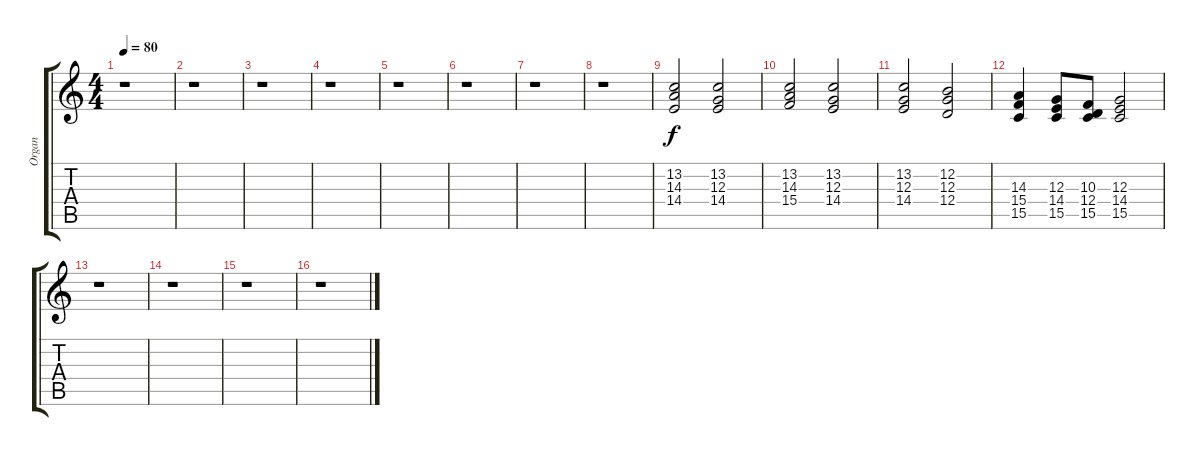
\track ("Organ" "Organ") {instrument drawbarorgan}
\staff {score tabs}
\tuning (E4 B3 G3 D3 A2 C2) {hide}
\ts (4 4)
\tempo 80
\clef g2
\ks c
r.1{dy f} |
r.1 |
r.1 |
r.1 |
r.1 |
r.1 |
r.1 |
r.1 |
(13.2 14.3 14.4).2 (13.2 12.3 14.4).2 |
(13.2 14.3 15.4).2 (13.2 12.3 14.4).2 |
(13.2 12.3 14.4).2 (12.2 12.3 12.4).2 |
(14.3 15.4 15.5).4 (12.3 14.4 15.5).8 (10.3 12.4 15.5).8 (12.3 14.4 15.5).2 |
r.1 |
r.1 |
r.1 |
r.1
